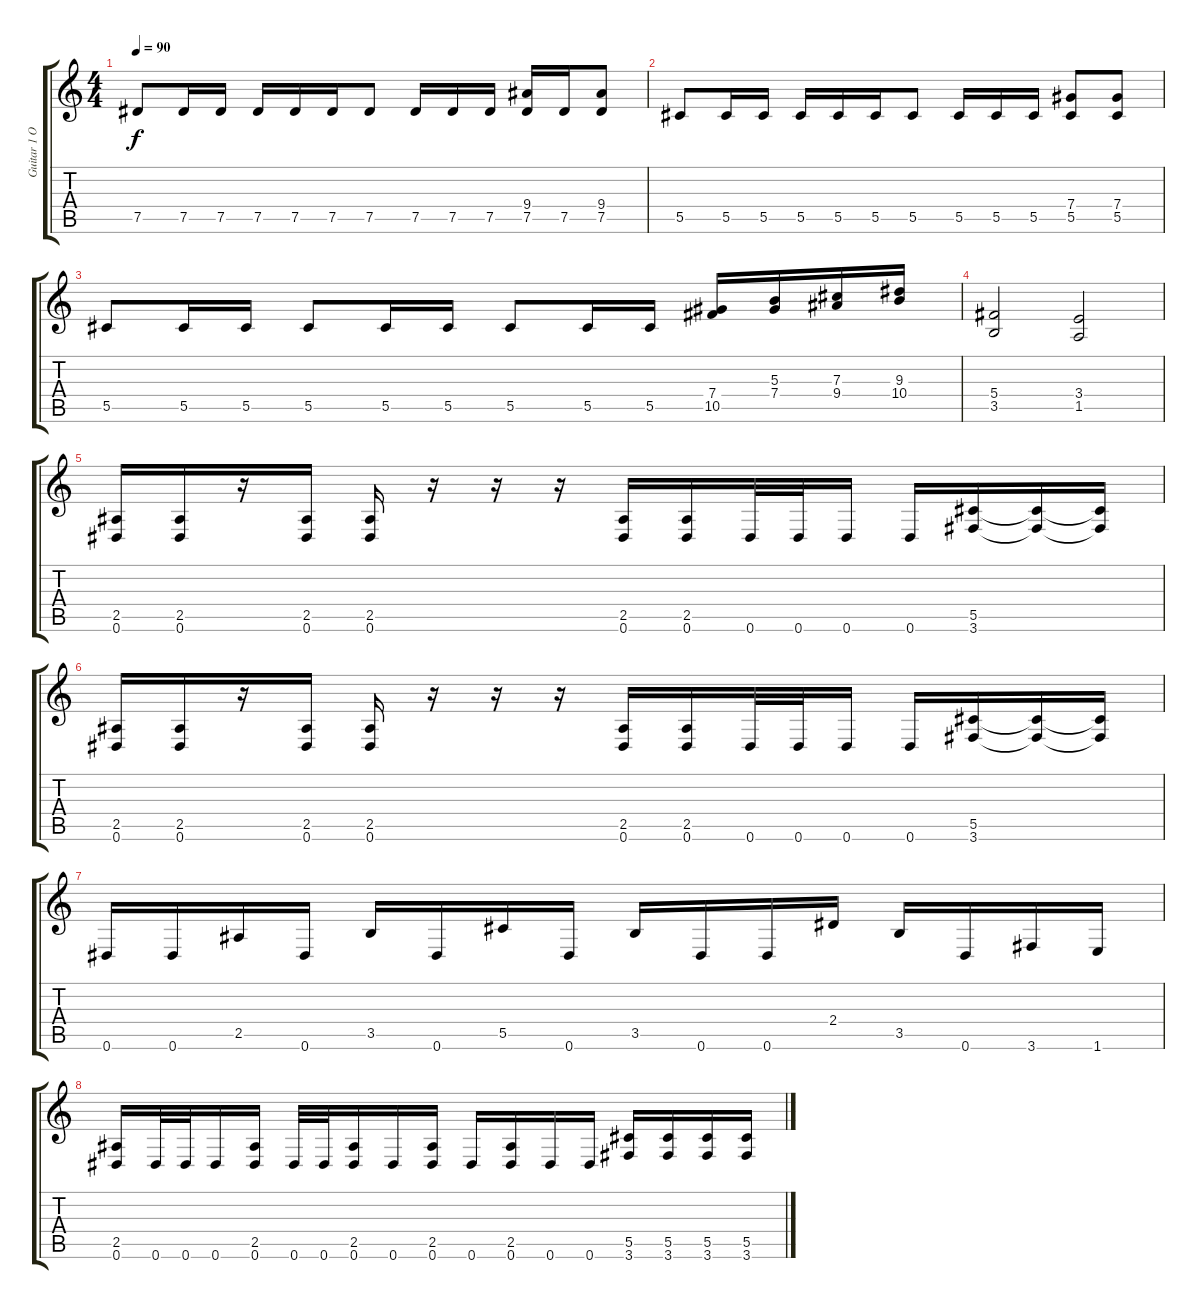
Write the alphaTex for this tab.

\track ("Guitar 1 Oct" "Guitar 1 O") {instrument overdrivenguitar}
\staff {score tabs}
\tuning (Eb4 Bb3 Gb3 Db3 Ab2 Eb2) {hide}
\ts (4 4)
\tempo 90
\clef g2
\ks c
7.5.8{dy f} 7.5.16 7.5.16 7.5.16 7.5.16 7.5.16 7.5.8 7.5.16 7.5.16 7.5.16 (9.4 7.5).16 7.5.16 (9.4 7.5).8 |
5.5.8 5.5.16 5.5.16 5.5.16 5.5.16 5.5.16 5.5.8 5.5.16 5.5.16 5.5.16 (7.4 5.5).8 (7.4 5.5).8 |
5.5.8 5.5.16 5.5.16 5.5.8 5.5.16 5.5.16 5.5.8 5.5.16 5.5.16 (7.4 10.5).16 (5.3 7.4).16 (7.3 9.4).16 (9.3 10.4).16 |
(5.4 3.5).2 (3.4 1.5).2 |
(2.5 0.6).16 (2.5 0.6).16 r.16 (2.5 0.6).16 (2.5 0.6).16 r.16 r.16 r.16 (2.5 0.6).16 (2.5 0.6).16 0.6.32 0.6.32 0.6.16 0.6.16 (5.5 3.6).16 (5.5{t} 3.6{t}).16 (5.5{t} 3.6{t}).16 |
(2.5 0.6).16 (2.5 0.6).16 r.16 (2.5 0.6).16 (2.5 0.6).16 r.16 r.16 r.16 (2.5 0.6).16 (2.5 0.6).16 0.6.32 0.6.32 0.6.16 0.6.16 (5.5 3.6).16 (5.5{t} 3.6{t}).16 (5.5{t} 3.6{t}).16 |
0.6.16 0.6.16 2.5.16 0.6.16 3.5.16 0.6.16 5.5.16 0.6.16 3.5.16 0.6.16 0.6.16 2.4.16 3.5.16 0.6.16 3.6.16 1.6.16 |
(2.5 0.6).16 0.6.32 0.6.32 0.6.16 (2.5 0.6).16 0.6.32 0.6.32 (2.5 0.6).16 0.6.16 (2.5 0.6).16 0.6.16 (2.5 0.6).16 0.6.16 0.6.16 (5.5 3.6).16 (5.5 3.6).16 (5.5 3.6).16 (5.5 3.6).16
